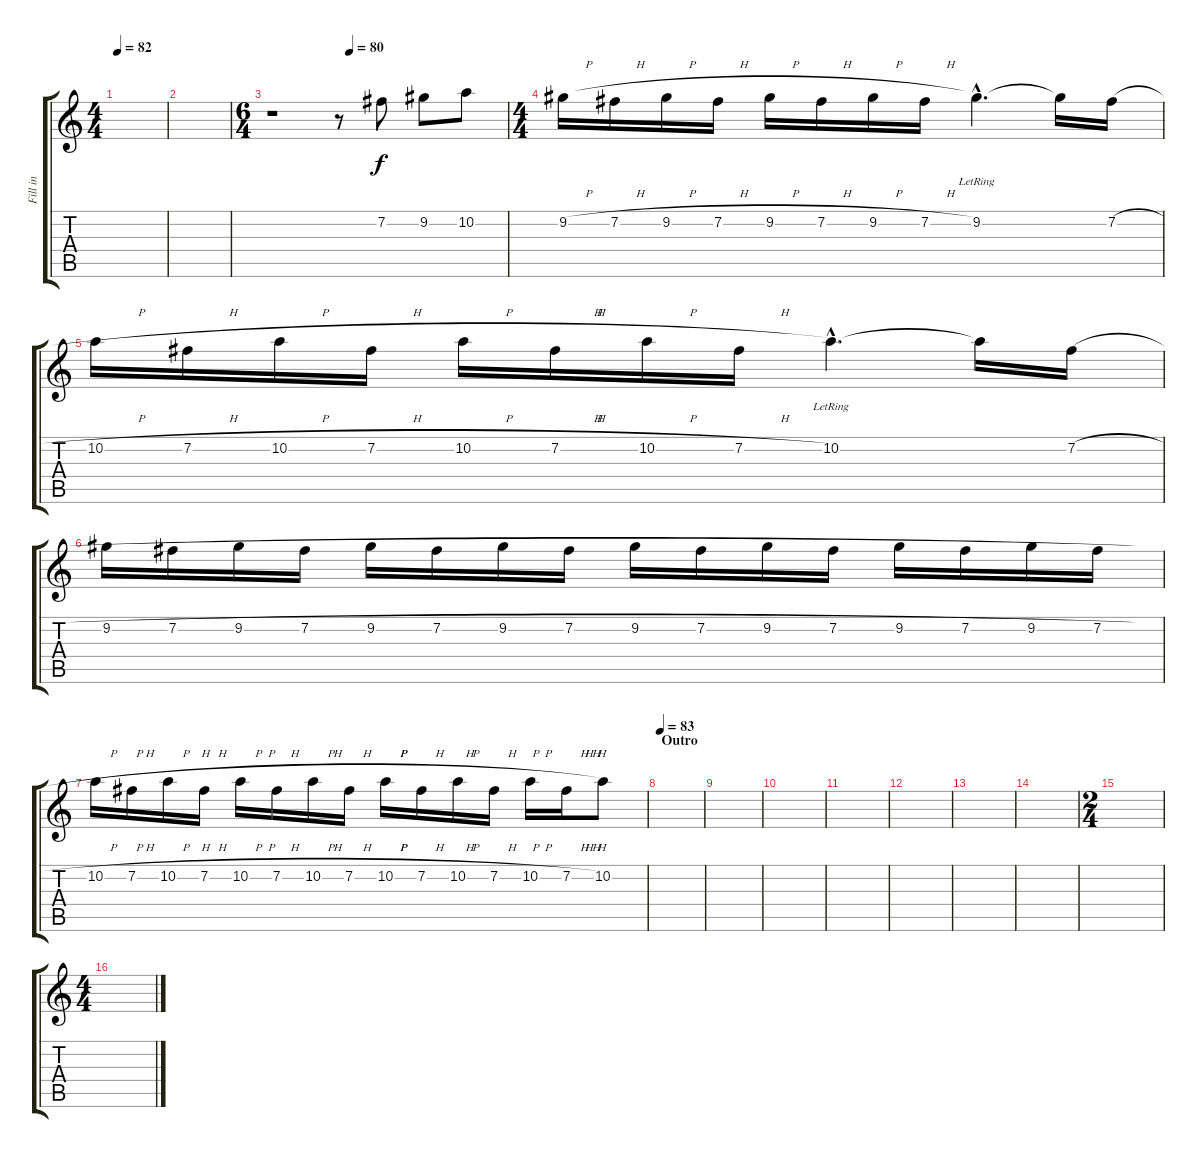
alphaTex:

\track ("Fill in" "Fill in") {instrument distortionguitar}
\staff {score tabs}
\tuning (E4 B3 G3 D3 A2 E2) {hide}
\ts (4 4)
\tempo 82
\clef g2
\ks c
|
|
\ts (6 4)
\tempo (80 0.3333333333333333)
r.1 r.8 7.2.8 9.2.8 10.2.8 |
\ts (4 4)
\section ("" "")
9.2{h}.16 7.2{h}.16 9.2{h}.16 7.2{h}.16 9.2{h}.16 7.2{h}.16 9.2{h}.16 7.2{h}.16 9.2{hac lr}.4{d} 9.2{t}.16 7.2{h}.16 |
10.2{h}.16 7.2{h}.16 10.2{h}.16 7.2{h}.16 10.2{h}.16 7.2{h}.16 10.2{h}.16 7.2{h}.16 10.2{hac lr}.4{d} 10.2{t}.16 7.2{h}.16 |
9.2{h}.16 7.2{h}.16 9.2{h}.16 7.2{h}.16 9.2{h}.16 7.2{h}.16 9.2{h}.16 7.2{h}.16 9.2{h}.16 7.2{h}.16 9.2{h}.16 7.2{h}.16 9.2{h}.16 7.2{h}.16 9.2{h}.16 7.2{h}.16 |
10.2{h}.16 7.2{h}.16 10.2{h}.16 7.2{h}.16 10.2{h}.16 7.2{h}.16 10.2{h}.16 7.2{h}.16 10.2{h}.16 7.2{h}.16 10.2{h}.16 7.2{h}.16 10.2{h}.16 7.2{h}.16 10.2.8 |
\section ("" "Outro")
\tempo 83
|
|
|
|
\section ("" "")
|
|
|
\ts (2 4)
|
\ts (4 4)
